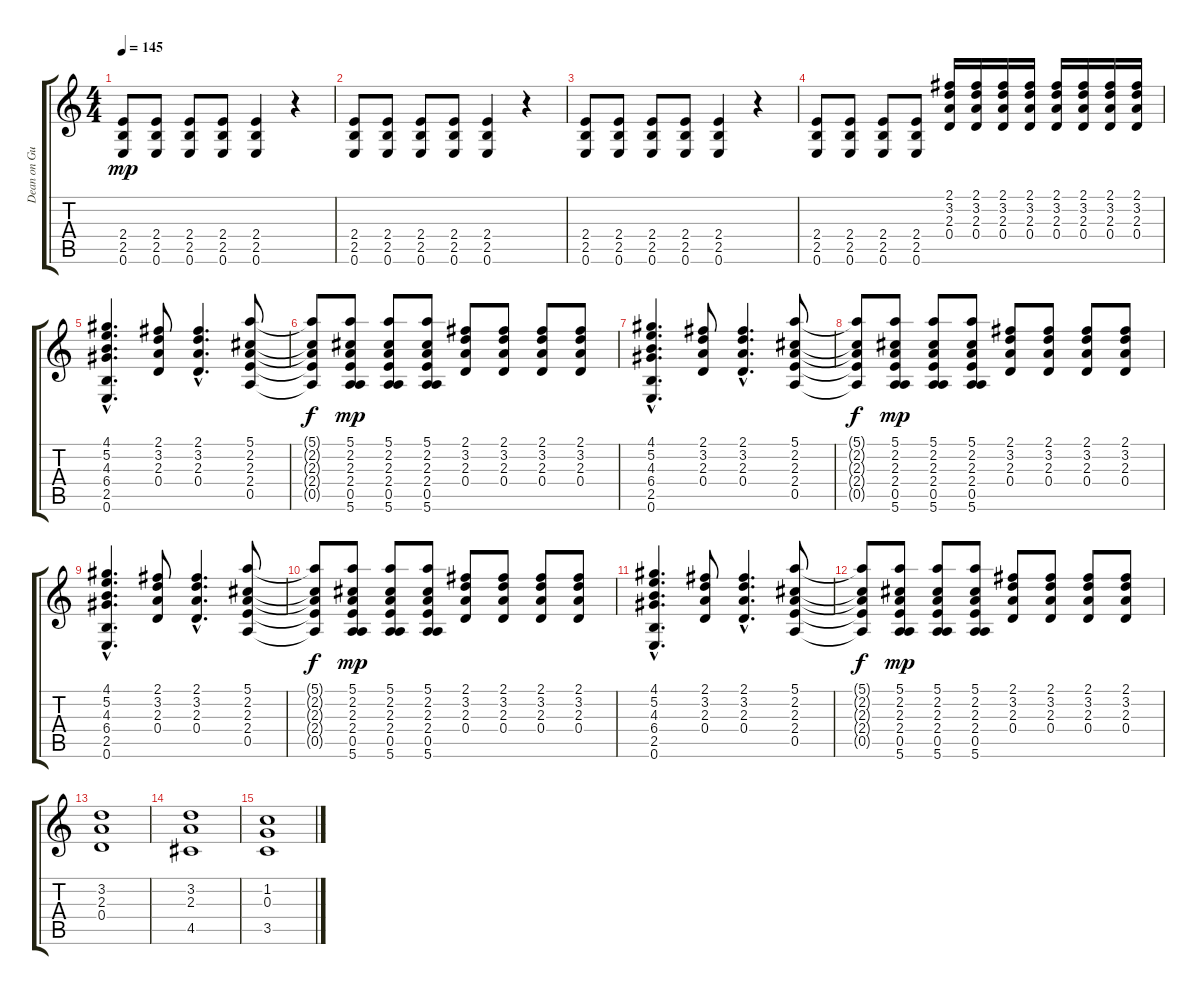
\track ("Dean on Guitar" "Dean on Gu") {instrument distortionguitar}
\staff {score tabs}
\tuning (E4 B3 G3 D3 A2 E2) {hide}
\ts (4 4)
\tempo 145
\clef g2
\ks c
(2.4 2.5 0.6).8{dy mp} (2.4 2.5 0.6).8 (2.4 2.5 0.6).8 (2.4 2.5 0.6).8 (2.4 2.5 0.6).4 r.4 |
(2.4 2.5 0.6).8 (2.4 2.5 0.6).8 (2.4 2.5 0.6).8 (2.4 2.5 0.6).8 (2.4 2.5 0.6).4 r.4 |
(2.4 2.5 0.6).8 (2.4 2.5 0.6).8 (2.4 2.5 0.6).8 (2.4 2.5 0.6).8 (2.4 2.5 0.6).4 r.4 |
(2.4 2.5 0.6).8 (2.4 2.5 0.6).8 (2.4 2.5 0.6).8 (2.4 2.5 0.6).8 (2.1 3.2 2.3 0.4).16 (2.1 3.2 2.3 0.4).16 (2.1 3.2 2.3 0.4).16 (2.1 3.2 2.3 0.4).16 (2.1 3.2 2.3 0.4).16 (2.1 3.2 2.3 0.4).16 (2.1 3.2 2.3 0.4).16 (2.1 3.2 2.3 0.4).16 |
(4.1{hac} 5.2{hac} 4.3{hac} 6.4{hac} 2.5{hac} 0.6{hac}).4{d} (2.1 3.2 2.3 0.4).8 (2.1{hac} 3.2{hac} 2.3{hac} 0.4{hac}).4{d} (5.1 2.2 2.3 2.4 0.5).8 |
(5.1{t} 2.2{t} 2.3{t} 2.4{t} 0.5{t}).8{dy f} (5.1 2.2 2.3 2.4 0.5 5.6).8{dy mp} (5.1 2.2 2.3 2.4 0.5 5.6).8 (5.1 2.2 2.3 2.4 0.5 5.6).8 (2.1 3.2 2.3 0.4).8 (2.1 3.2 2.3 0.4).8 (2.1 3.2 2.3 0.4).8 (2.1 3.2 2.3 0.4).8 |
(4.1{hac} 5.2{hac} 4.3{hac} 6.4{hac} 2.5{hac} 0.6{hac}).4{d} (2.1 3.2 2.3 0.4).8 (2.1{hac} 3.2{hac} 2.3{hac} 0.4{hac}).4{d} (5.1 2.2 2.3 2.4 0.5).8 |
(5.1{t} 2.2{t} 2.3{t} 2.4{t} 0.5{t}).8{dy f} (5.1 2.2 2.3 2.4 0.5 5.6).8{dy mp} (5.1 2.2 2.3 2.4 0.5 5.6).8 (5.1 2.2 2.3 2.4 0.5 5.6).8 (2.1 3.2 2.3 0.4).8 (2.1 3.2 2.3 0.4).8 (2.1 3.2 2.3 0.4).8 (2.1 3.2 2.3 0.4).8 |
(4.1{hac} 5.2{hac} 4.3{hac} 6.4{hac} 2.5{hac} 0.6{hac}).4{d} (2.1 3.2 2.3 0.4).8 (2.1{hac} 3.2{hac} 2.3{hac} 0.4{hac}).4{d} (5.1 2.2 2.3 2.4 0.5).8 |
(5.1{t} 2.2{t} 2.3{t} 2.4{t} 0.5{t}).8{dy f} (5.1 2.2 2.3 2.4 0.5 5.6).8{dy mp} (5.1 2.2 2.3 2.4 0.5 5.6).8 (5.1 2.2 2.3 2.4 0.5 5.6).8 (2.1 3.2 2.3 0.4).8 (2.1 3.2 2.3 0.4).8 (2.1 3.2 2.3 0.4).8 (2.1 3.2 2.3 0.4).8 |
(4.1{hac} 5.2{hac} 4.3{hac} 6.4{hac} 2.5{hac} 0.6{hac}).4{d} (2.1 3.2 2.3 0.4).8 (2.1{hac} 3.2{hac} 2.3{hac} 0.4{hac}).4{d} (5.1 2.2 2.3 2.4 0.5).8 |
(5.1{t} 2.2{t} 2.3{t} 2.4{t} 0.5{t}).8{dy f} (5.1 2.2 2.3 2.4 0.5 5.6).8{dy mp} (5.1 2.2 2.3 2.4 0.5 5.6).8 (5.1 2.2 2.3 2.4 0.5 5.6).8 (2.1 3.2 2.3 0.4).8 (2.1 3.2 2.3 0.4).8 (2.1 3.2 2.3 0.4).8 (2.1 3.2 2.3 0.4).8 |
(3.2 2.3 0.4).1 |
(3.2 2.3 4.5).1 |
(1.2 0.3 3.5).1
